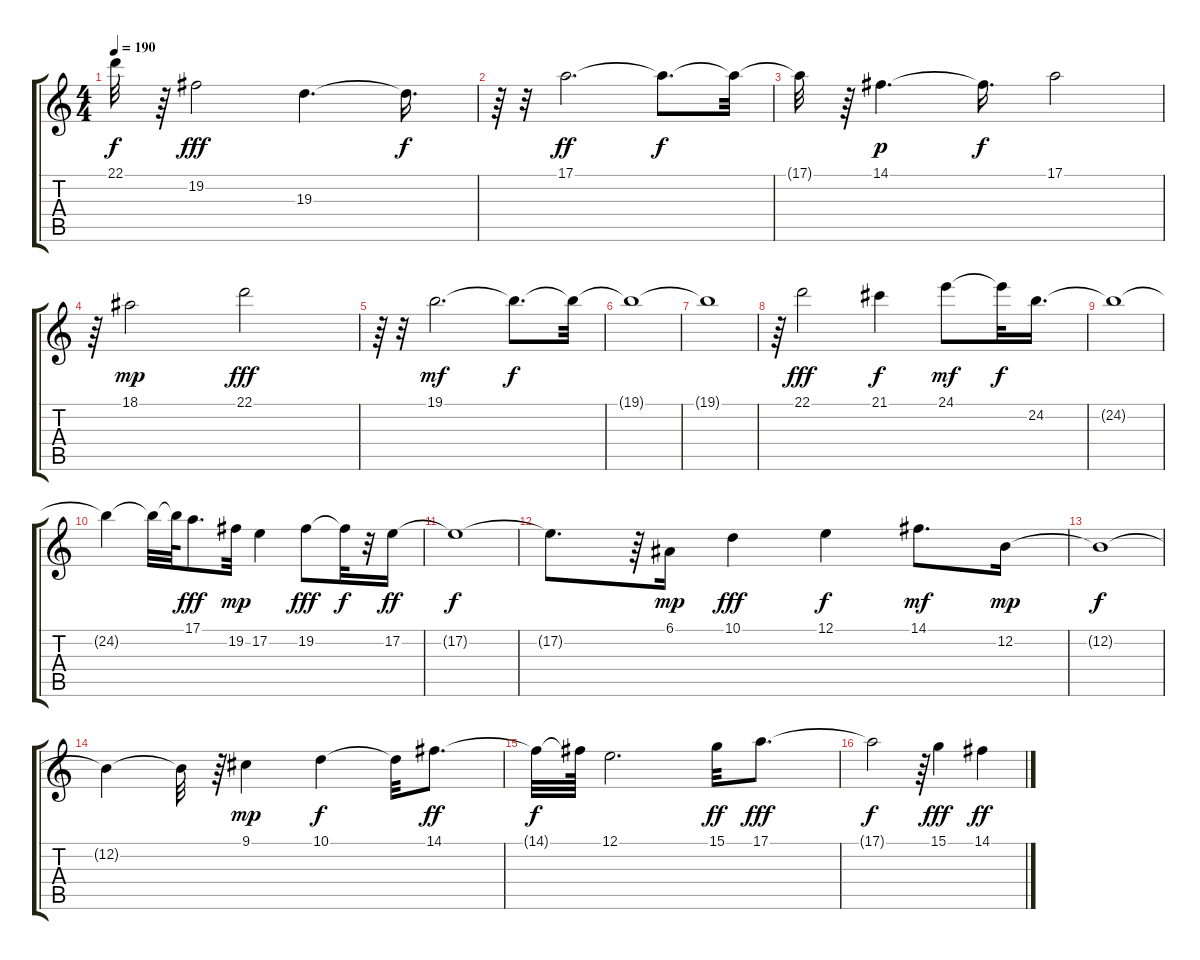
\track "" {instrument synthstrings1}
\staff {score tabs}
\tuning (E4 B3 G3 D3 A2 E2) {hide}
\ts (4 4)
\tempo 190
\clef g2
\ks c
22.1{t}.32{dy f} r.64 19.2.2{dy fff balance 6} 19.3.4{d balance 13} 19.3{t}.16{d dy f} |
r.64 r.32 17.1.2{d dy ff balance 16} 17.1{t}.8{d dy f} 17.1{t}.32 |
17.1{t}.32 r.64 14.1.4{d dy p} 14.1{t}.16{d dy f} 17.1.2{balance 12} |
r.64 18.1.2{dy mp balance 5} 22.1.2{dy fff balance 0} |
r.64 r.32 19.1.2{d dy mf} 19.1{t}.8{d dy f} 19.1{t}.32 |
19.1{t}.1 |
19.1{t}.1 |
r.64 22.1.2{dy fff balance 16} 21.1.4{dy f} 24.1.8{dy mf} 24.1{t}.32{dy f} 24.2.16{d balance 15} |
24.2{t}.1 |
24.2{t}.4 24.2{t}.32 24.2{t}.64 17.1.8{d dy fff balance 1} 19.2.32{dy mp balance 0} 17.2.4 19.2.8{dy fff} 19.2{t}.32{dy f} r.32 17.2.16{dy ff} |
17.2{t}.1{dy f} |
17.2{t}.8{d} r.64 6.1.16{dy mp} 10.1.4{dy fff} 12.1.4{dy f balance 2} 14.1.8{d dy mf balance 6} 12.2.16{dy mp balance 12} |
12.2{t}.1{dy f} |
12.2{t}.4 12.2{t}.32 r.64 9.1.4{dy mp balance 16} 10.1.4{dy f} 10.1{t}.32 14.1.8{d dy ff balance 14} |
14.1{t}.32{dy f} 14.1{t}.64 12.1.2{d balance 11} 15.1.32{dy ff balance 4} 17.1.8{d dy fff} |
17.1{t}.2{dy f} r.64 15.1.4{dy fff balance 0} 14.1.4{dy ff}
